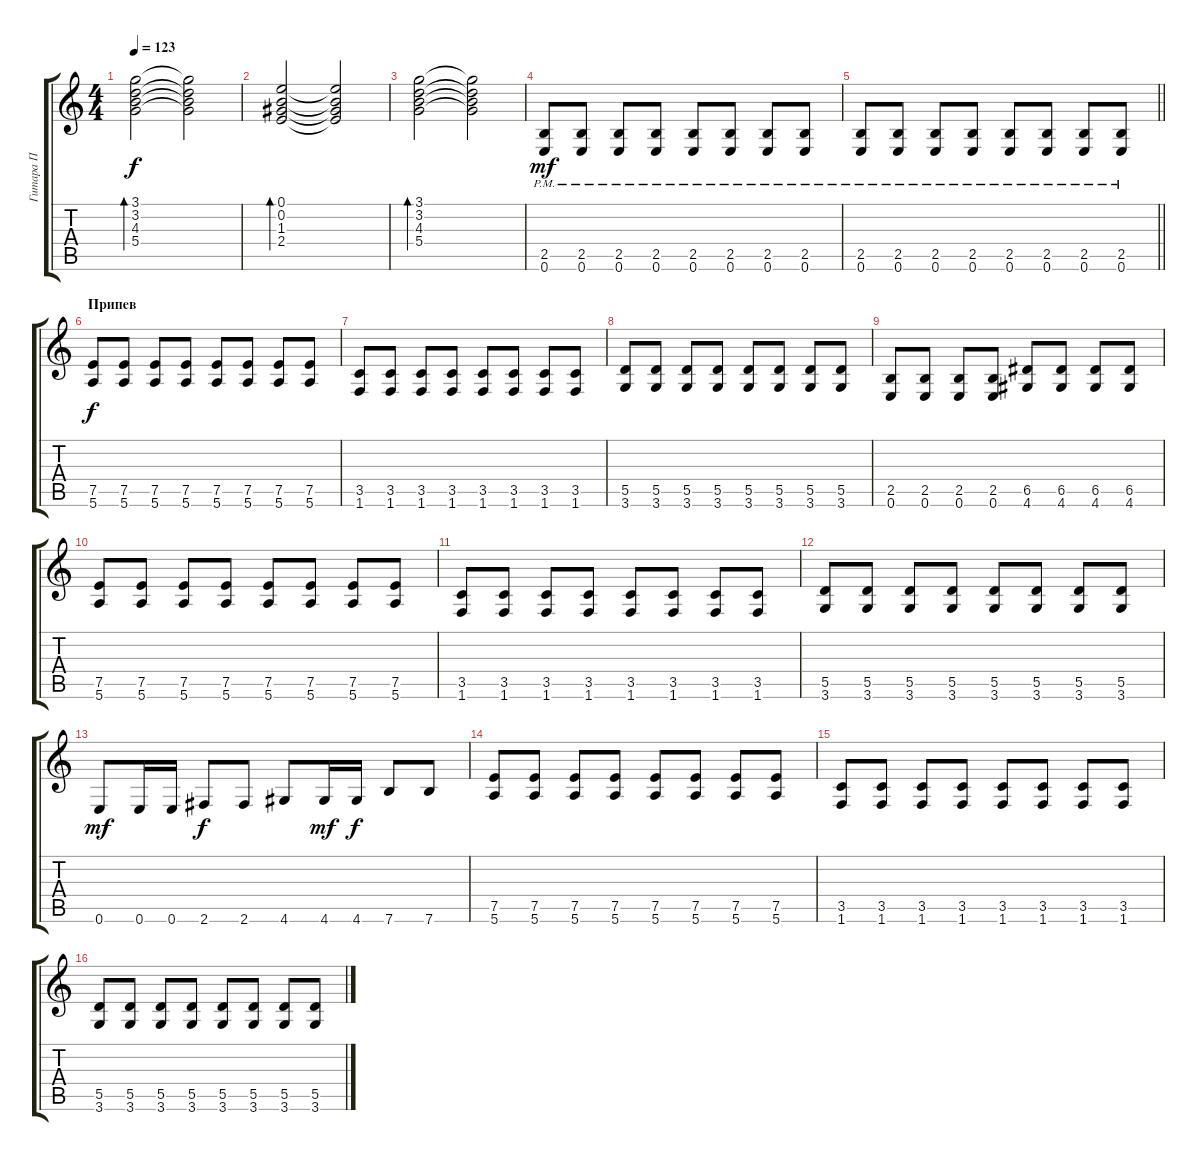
\track ("Гитара П" "Гитара П") {instrument distortionguitar}
\staff {score tabs}
\tuning (E4 B3 G3 D3 A2 E2) {hide}
\ts (4 4)
\section ("" " ")
\tempo 123
\clef g2
\ks c
(3.1 3.2 4.3 5.4).2{bd 240 dy f} (3.1{t} 3.2{t} 4.3{t} 5.4{t}).2 |
(0.1 0.2 1.3 2.4).2{bd 240} (0.1{t} 0.2{t} 1.3{t} 2.4{t}).2 |
(3.1 3.2 4.3 5.4).2{bd 240} (3.1{t} 3.2{t} 4.3{t} 5.4{t}).2 |
(2.5{pm} 0.6{pm}).8{dy mf} (2.5{pm} 0.6{pm}).8 (2.5{pm} 0.6{pm}).8 (2.5{pm} 0.6{pm}).8 (2.5{pm} 0.6{pm}).8 (2.5{pm} 0.6{pm}).8 (2.5{pm} 0.6{pm}).8 (2.5{pm} 0.6{pm}).8 |
\barLineRight lightlight
(2.5{pm} 0.6{pm}).8 (2.5{pm} 0.6{pm}).8 (2.5{pm} 0.6{pm}).8 (2.5{pm} 0.6{pm}).8 (2.5{pm} 0.6{pm}).8 (2.5{pm} 0.6{pm}).8 (2.5{pm} 0.6{pm}).8 (2.5{pm} 0.6{pm}).8 |
\section ("" "Припев")
(7.5 5.6).8{dy f} (7.5 5.6).8 (7.5 5.6).8 (7.5 5.6).8 (7.5 5.6).8 (7.5 5.6).8 (7.5 5.6).8 (7.5 5.6).8 |
(3.5 1.6).8 (3.5 1.6).8 (3.5 1.6).8 (3.5 1.6).8 (3.5 1.6).8 (3.5 1.6).8 (3.5 1.6).8 (3.5 1.6).8 |
(5.5 3.6).8 (5.5 3.6).8 (5.5 3.6).8 (5.5 3.6).8 (5.5 3.6).8 (5.5 3.6).8 (5.5 3.6).8 (5.5 3.6).8 |
(2.5 0.6).8 (2.5 0.6).8 (2.5 0.6).8 (2.5 0.6).8 (6.5 4.6).8 (6.5 4.6).8 (6.5 4.6).8 (6.5 4.6).8 |
(7.5 5.6).8 (7.5 5.6).8 (7.5 5.6).8 (7.5 5.6).8 (7.5 5.6).8 (7.5 5.6).8 (7.5 5.6).8 (7.5 5.6).8 |
(3.5 1.6).8 (3.5 1.6).8 (3.5 1.6).8 (3.5 1.6).8 (3.5 1.6).8 (3.5 1.6).8 (3.5 1.6).8 (3.5 1.6).8 |
(5.5 3.6).8 (5.5 3.6).8 (5.5 3.6).8 (5.5 3.6).8 (5.5 3.6).8 (5.5 3.6).8 (5.5 3.6).8 (5.5 3.6).8 |
0.6.8{dy mf} 0.6.16 0.6.16 2.6.8{dy f} 2.6.8 4.6.8 4.6.16{dy mf} 4.6.16{dy f} 7.6.8 7.6.8 |
(7.5 5.6).8 (7.5 5.6).8 (7.5 5.6).8 (7.5 5.6).8 (7.5 5.6).8 (7.5 5.6).8 (7.5 5.6).8 (7.5 5.6).8 |
(3.5 1.6).8 (3.5 1.6).8 (3.5 1.6).8 (3.5 1.6).8 (3.5 1.6).8 (3.5 1.6).8 (3.5 1.6).8 (3.5 1.6).8 |
(5.5 3.6).8 (5.5 3.6).8 (5.5 3.6).8 (5.5 3.6).8 (5.5 3.6).8 (5.5 3.6).8 (5.5 3.6).8 (5.5 3.6).8
